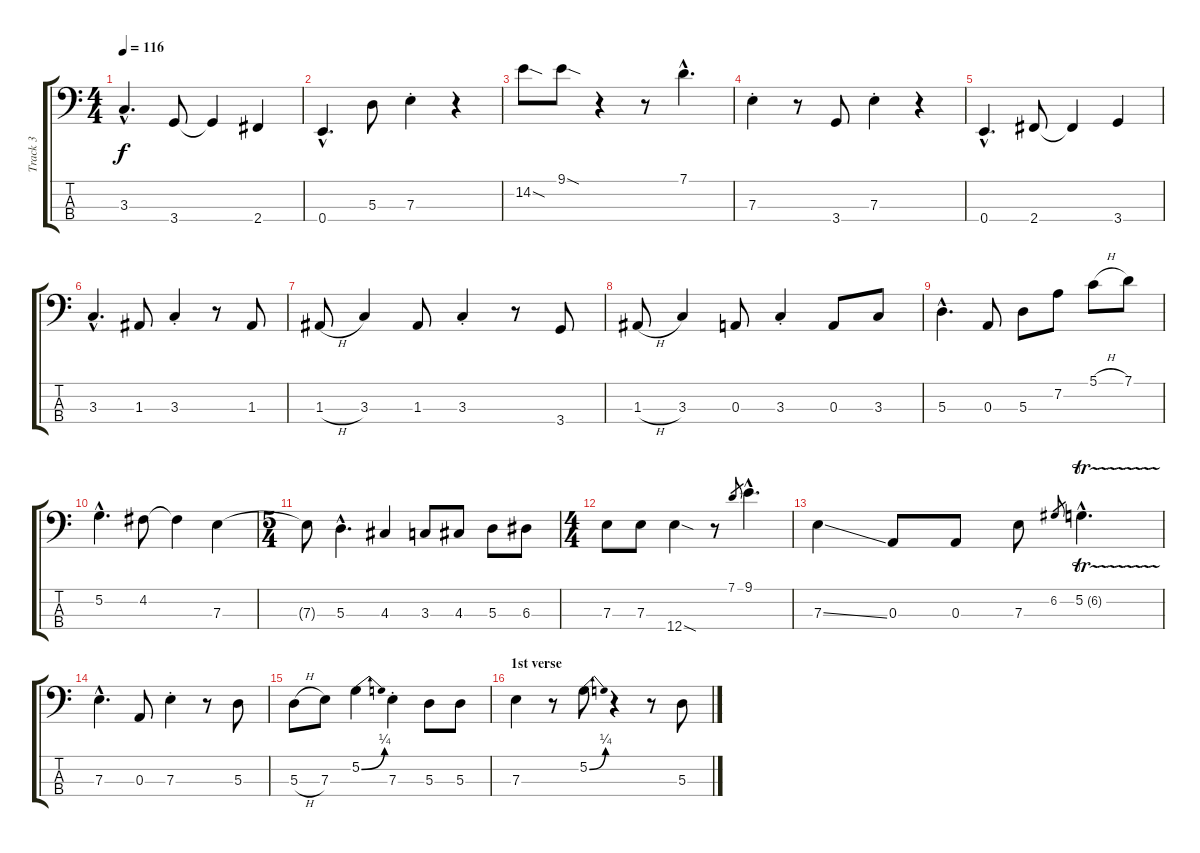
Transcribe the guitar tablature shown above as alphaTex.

\track ("Track 3" "Track 3") {instrument electricbasspick}
\staff {score tabs}
\tuning (G2 D2 A1 E1) {hide}
\ts (4 4)
\tempo 116
\clef f4
\ks c
3.3{hac}.4{d dy f} 3.4.8 3.4{t}.4 2.4.4 |
0.4{hac}.4{d} 5.3.8 7.3{st}.4 r.4 |
14.2{sod}.8 9.1{sod}.8 r.4 r.8 7.1{hac}.4{d} |
7.3{st}.4 r.8 3.4.8 7.3{st}.4 r.4 |
0.4{hac}.4{d} 2.4.8 2.4{t}.4 3.4.4 |
3.3{hac}.4{d} 1.3.8 3.3{st}.4 r.8 1.3.8 |
1.3{h}.8 3.3.4 1.3.8 3.3{st}.4 r.8 3.4.8 |
1.3{h}.8 3.3.4 0.3.8 3.3{st}.4 0.3.8 3.3.8 |
5.3{hac}.4{d} 0.3.8 5.3.8 7.2.8 5.1{h}.8 7.1.8 |
5.2{hac}.4{d} 4.2.8 4.2{t}.4 7.3.4 |
\ts (5 4)
7.3{t}.8 5.3{hac}.4{d} 4.3.4 3.3.8 4.3.8 5.3.8 6.3.8 |
\ts (4 4)
7.3.8 7.3.8 12.4{sod}.4 r.8 7.1.8{gr} 9.1{hac}.4{d} |
7.3{ss}.4 0.3.8 0.3.8 7.3.8 6.2.8{gr} 5.2{tr (6 32) hac}.4{d} |
7.3{hac}.4{d} 0.3.8 7.3{st}.4 r.8 5.3.8 |
5.3{h}.8 7.3.8 5.2{be (bend 0 0 60 1)}.4 7.3{st}.4 5.3.8 5.3.8 |
\section ("" "1st verse")
7.3.4 r.8 5.2{be (bend 0 0 60 1)}.8 r.4 r.8 5.3.8
